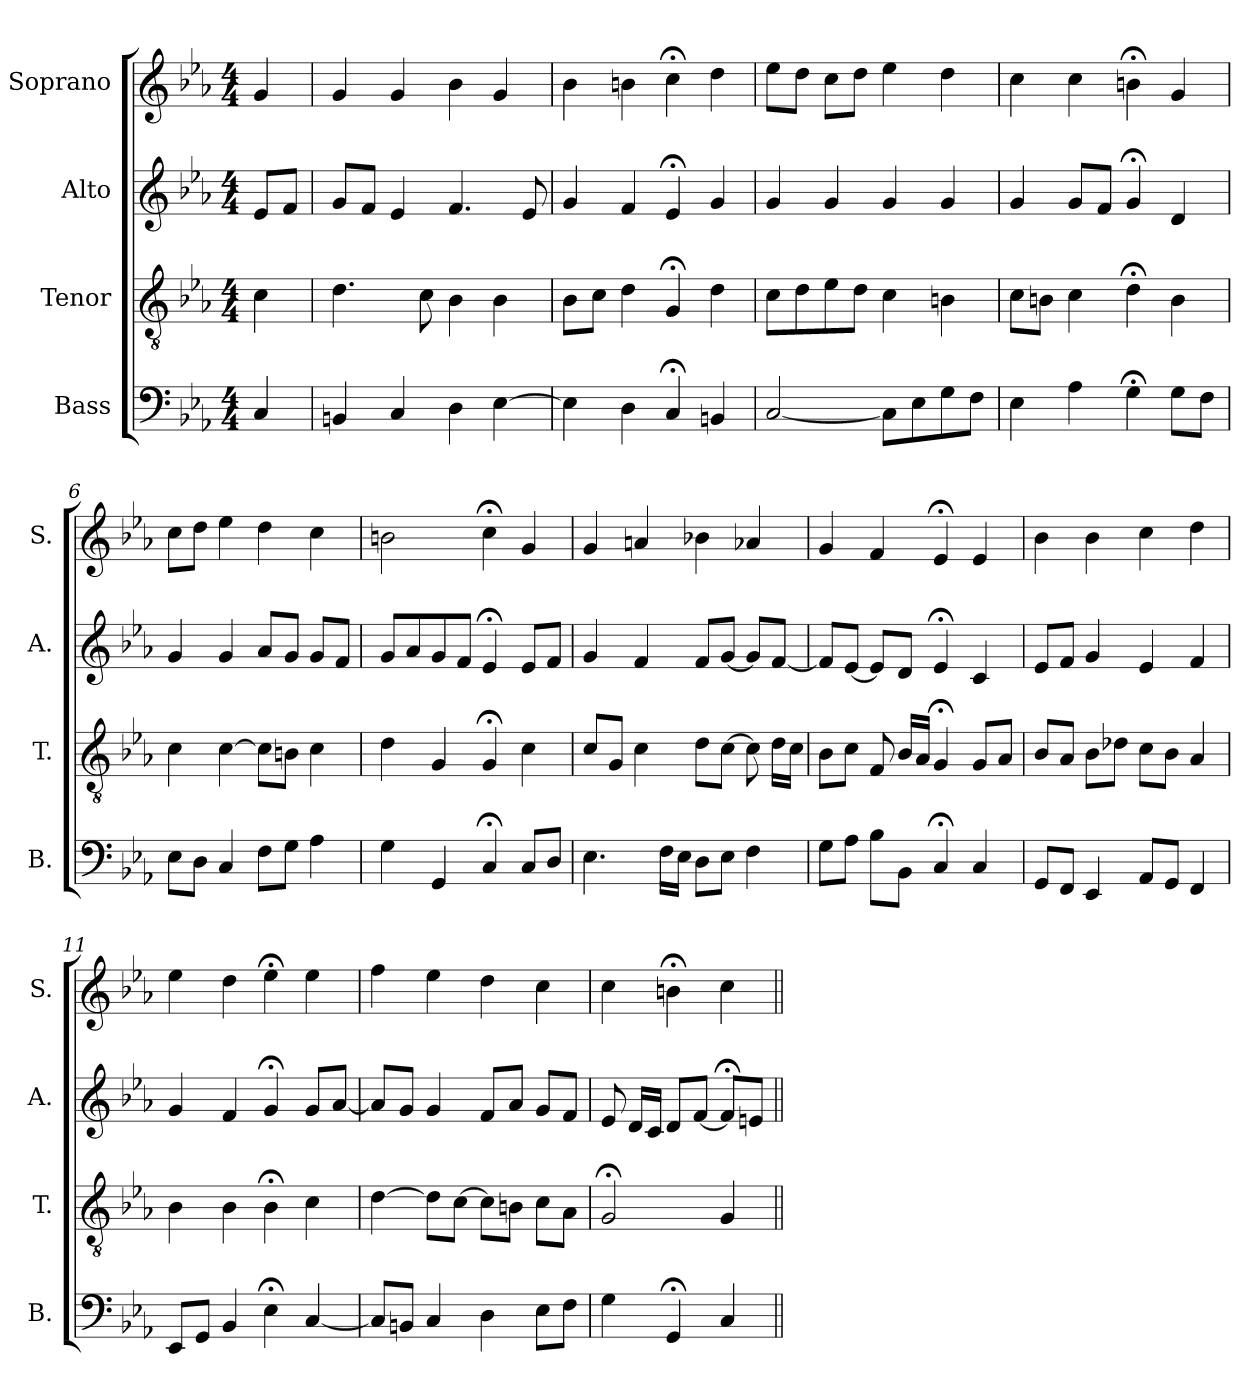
**kern	**kern	**kern	**kern
*part4	*part3	*part2	*part1
*staff4	*staff3	*staff2	*staff1
*I"Bass	*I"Tenor	*I"Alto	*I"Soprano
*I'B.	*I'T.	*I'A.	*I'S.
*clefF4	*clefGv2	*clefG2	*clefG2
*	*ITrd7c12	*	*
*k[b-e-a-]	*k[b-e-a-]	*k[b-e-a-]	*k[b-e-a-]
*E-:	*E-:	*E-:	*E-:
*M4/4	*M4/4	*M4/4	*M4/4
=1	=1	=1	=1
4C/	4C\	8e-/L	4g/
.	.	8f/J	.
=2	=2	=2	=2
4BBn/	4.D\	8g/L	4g/
.	.	8f/J	.
4C/	.	4e-/	4g/
.	8C\	.	.
4D\	4BB-\	4.f/	4b-\
[4E-\	4BB-\	.	4g/
.	.	8e-/	.
=3	=3	=3	=3
4E-\]	8BB-\L	4g/	4b-\
.	8C\J	.	.
4D\	4D\	4f/	4bn\
4C;</	4GG;</	4e-;</	4cc;<\
4BBn/	4D\	4g/	4dd\
=4	=4	=4	=4
[2C/	8C\L	4g/	8ee-\L
.	8D\	.	8dd\J
.	8E-\	4g/	8cc\L
.	8D\J	.	8dd\J
8C\L]	4C\	4g/	4ee-\
8E-\	.	.	.
8G\	4BBn\	4g/	4dd\
8F\J	.	.	.
=5	=5	=5	=5
4E-\	8C\L	4g/	4cc\
.	8BBn\J	.	.
4A-\	4C\	8g/L	4cc\
.	.	8f/J	.
4G;<\	4D;<\	4g;</	4bn;<\
8G\L	4BB\	4d/	4g/
8F\J	.	.	.
!!LO:LB:g=z
=6	=6	=6	=6
8E-\L	4C\	4g/	8cc\L
8D\J	.	.	8dd\J
4C/	[4C\	4g/	4ee-\
8F\L	8C\L]	8a-/L	4dd\
8G\J	8BBn\J	8g/J	.
4A-\	4C\	8g/L	4cc\
.	.	8f/J	.
=7	=7	=7	=7
4G\	4D\	8g/L	2bn\
.	.	8a-/	.
4GG/	4GG/	8g/	.
.	.	8f/J	.
4C;</	4GG;</	4e-;</	4cc;<\
8C/L	4C\	8e-/L	4g/
8D/J	.	8f/J	.
=8	=8	=8	=8
4.E-\	8C/L	4g/	4g/
.	8GG/J	.	.
.	4C\	4f/	4an/
16F\LL	.	.	.
16E-\JJ	.	.	.
8D\L	8D\L	8f/L	4b-X\
8E-\J	[8C\J	[8g/J	.
4F\	8C\]	8g/L]	4a-X/
.	16D\LL	[8f/J	.
.	16C\JJ	.	.
=9	=9	=9	=9
8G\L	8BB-\L	8f/L]	4g/
8A-\J	8C\J	[8e-/J	.
8B-\L	8FF/	8e-/L]	4f/
8BB-\J	16BB-/LL	8d/J	.
.	16AA-/JJ	.	.
4C;</	4GG;</	4e-;</	4e-;</
4C/	8GG/L	4c/	4e-/
.	8AA-/J	.	.
!!LO:PB:g=z
=10	=10	=10	=10
8GG/L	8BB-/L	8e-/L	4b-\
8FF/J	8AA-/J	8f/J	.
4EE-/	8BB-\L	4g/	4b-\
.	8D-X\J	.	.
8AA-/L	8C\L	4e-/	4cc\
8GG/J	8BB-\J	.	.
4FF/	4AA-/	4f/	4dd\
=11	=11	=11	=11
8EE-/L	4BB-\	4g/	4ee-\
8GG/J	.	.	.
4BB-/	4BB-\	4f/	4dd\
4E-;<\	4BB-;<\	4g;</	4ee-;<\
[4C/	4C\	8g/L	4ee-\
.	.	[8a-/J	.
=12	=12	=12	=12
8C/L]	[4D\	8a-/L]	4ff\
8BBn/J	.	8g/J	.
4C/	8D\L]	4g/	4ee-\
.	[8C\J	.	.
4D\	8C\L]	8f/L	4dd\
.	8BBn\J	8a-/J	.
8E-\L	8C\L	8g/L	4cc\
8F\J	8AA-\J	8f/J	.
=13	=13	=13	=13
4G\	2GG;</	8e-/	4cc\
.	.	16d/LL	.
.	.	16c/JJ	.
4GG;</	.	8d/L	4bn;<\
.	.	[8f/J	.
4C/	4GG/	8f;</L]	4cc\
.	.	8en/J	.
=||	=||	=||	=||
*-	*-	*-	*-
